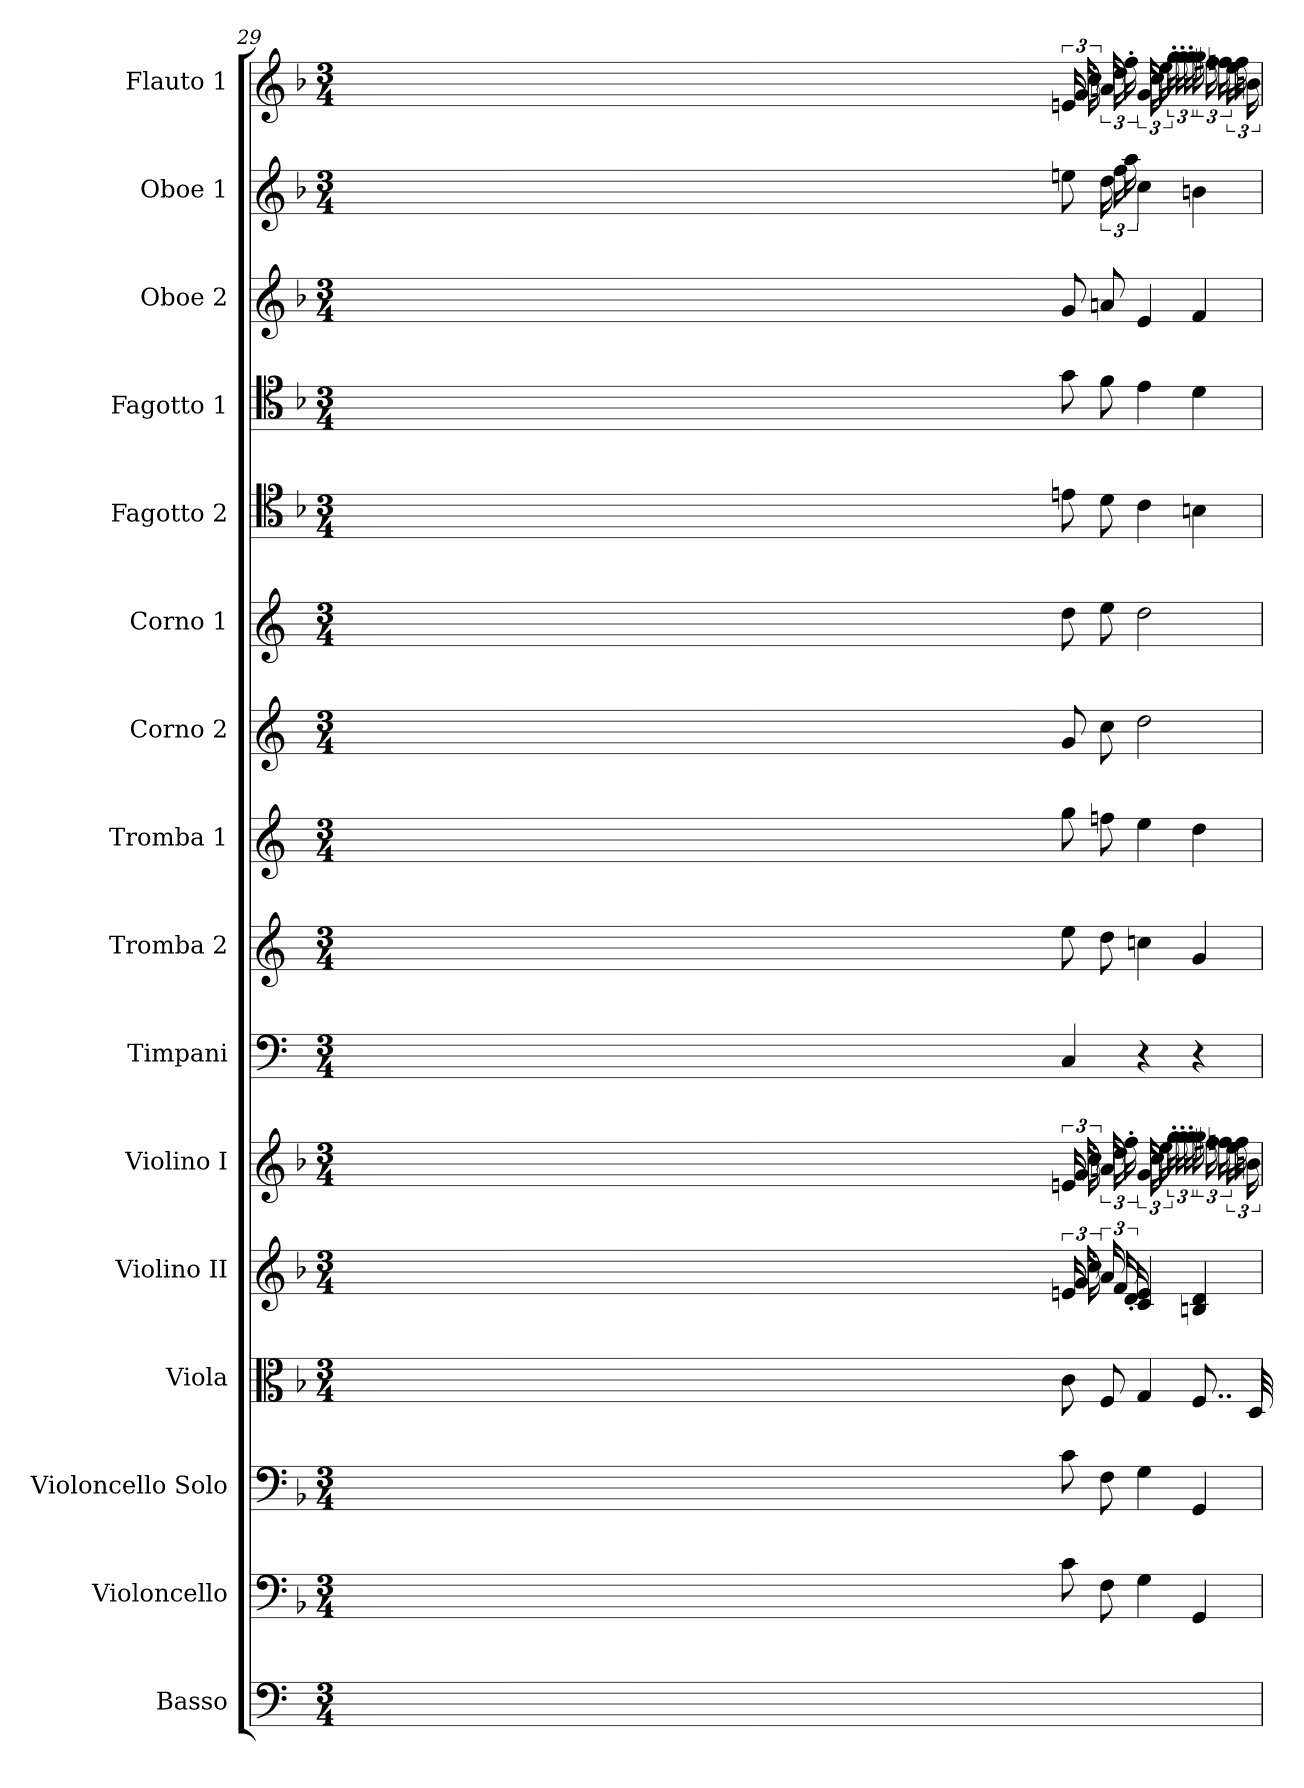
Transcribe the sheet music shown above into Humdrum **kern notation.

**kern	**kern	**kern	**kern	**kern	**kern	**kern	**kern	**kern	**kern	**kern	**kern	**kern	**kern	**kern	**kern
*part16	*part15	*part14	*part13	*part12	*part11	*part10	*part9	*part8	*part7	*part6	*part5	*part4	*part3	*part2	*part1
*staff16	*staff15	*staff14	*staff13	*staff12	*staff11	*staff10	*staff9	*staff8	*staff7	*staff6	*staff5	*staff4	*staff3	*staff2	*staff1
*I"Basso	*I"Violoncello	*I"Violoncello Solo	*I"Viola	*I"Violino II	*I"Violino I	*I"Timpani	*I"Tromba 2	*I"Tromba 1	*I"Corno 2	*I"Corno 1	*I"Fagotto 2	*I"Fagotto 1	*I"Oboe 2	*I"Oboe 1	*I"Flauto 1
*	*I'Vc	*I'Vc	*I'Vla	*I'Vln	*I'Vln	*	*	*	*	*	*	*	*I'Ob	*I'Ob	*I'Fl
*clefF4	*clefF4	*clefF4	*clefC3	*clefG2	*clefG2	*clefF4	*clefG2	*clefG2	*clefG2	*clefG2	*clefC4	*clefC4	*clefG2	*clefG2	*clefG2
*ITrd7c12	*	*	*	*	*	*	*ITrd1c2	*ITrd1c2	*ITrd4c7	*ITrd4c7	*	*	*	*	*
*	*k[b-]	*k[b-]	*k[b-]	*k[b-]	*k[b-]	*	*	*	*	*	*k[b-]	*k[b-]	*k[b-]	*k[b-]	*k[b-]
*M3/4	*M3/4	*M3/4	*M3/4	*M3/4	*M3/4	*M3/4	*M3/4	*M3/4	*M3/4	*M3/4	*M3/4	*M3/4	*M3/4	*M3/4	*M3/4
=29	=29	=29	=29	=29	=29	=29	=29	=29	=29	=29	=29	=29	=29	=29	=29
1ryy	1ryy	1ryy	1ryy	1ryy	1ryy	1ryy	1ryy	1ryy	1ryy	1ryy	1ryy	1ryy	1ryy	1ryy	1ryy
1ryy	1ryy	1ryy	1ryy	1ryy	1ryy	1ryy	1ryy	1ryy	1ryy	1ryy	1ryy	1ryy	1ryy	1ryy	1ryy
1ryy	1ryy	1ryy	1ryy	1ryy	1ryy	1ryy	1ryy	1ryy	1ryy	1ryy	1ryy	1ryy	1ryy	1ryy	1ryy
1ryy	1ryy	1ryy	1ryy	1ryy	1ryy	1ryy	1ryy	1ryy	1ryy	1ryy	1ryy	1ryy	1ryy	1ryy	1ryy
1ryy	1ryy	1ryy	1ryy	1ryy	1ryy	1ryy	1ryy	1ryy	1ryy	1ryy	1ryy	1ryy	1ryy	1ryy	1ryy
1ryy	1ryy	1ryy	1ryy	1ryy	1ryy	1ryy	1ryy	1ryy	1ryy	1ryy	1ryy	1ryy	1ryy	1ryy	1ryy
1ryy	1ryy	1ryy	1ryy	1ryy	1ryy	1ryy	1ryy	1ryy	1ryy	1ryy	1ryy	1ryy	1ryy	1ryy	1ryy
1ryy	1ryy	1ryy	1ryy	1ryy	1ryy	1ryy	1ryy	1ryy	1ryy	1ryy	1ryy	1ryy	1ryy	1ryy	1ryy
1ryy	1ryy	1ryy	1ryy	1ryy	1ryy	1ryy	1ryy	1ryy	1ryy	1ryy	1ryy	1ryy	1ryy	1ryy	1ryy
1ryy	1ryy	1ryy	1ryy	1ryy	1ryy	1ryy	1ryy	1ryy	1ryy	1ryy	1ryy	1ryy	1ryy	1ryy	1ryy
1ryy	1ryy	1ryy	1ryy	1ryy	1ryy	1ryy	1ryy	1ryy	1ryy	1ryy	1ryy	1ryy	1ryy	1ryy	1ryy
1ryy	1ryy	1ryy	1ryy	1ryy	1ryy	1ryy	1ryy	1ryy	1ryy	1ryy	1ryy	1ryy	1ryy	1ryy	1ryy
1ryy	1ryy	1ryy	1ryy	1ryy	1ryy	1ryy	1ryy	1ryy	1ryy	1ryy	1ryy	1ryy	1ryy	1ryy	1ryy
1ryy	1ryy	1ryy	1ryy	1ryy	1ryy	1ryy	1ryy	1ryy	1ryy	1ryy	1ryy	1ryy	1ryy	1ryy	1ryy
1ryy	1ryy	1ryy	1ryy	1ryy	1ryy	1ryy	1ryy	1ryy	1ryy	1ryy	1ryy	1ryy	1ryy	1ryy	1ryy
1ryy	1ryy	1ryy	1ryy	1ryy	1ryy	1ryy	1ryy	1ryy	1ryy	1ryy	1ryy	1ryy	1ryy	1ryy	1ryy
1ryy	1ryy	1ryy	1ryy	1ryy	1ryy	1ryy	1ryy	1ryy	1ryy	1ryy	1ryy	1ryy	1ryy	1ryy	1ryy
1ryy	1ryy	1ryy	1ryy	1ryy	1ryy	1ryy	1ryy	1ryy	1ryy	1ryy	1ryy	1ryy	1ryy	1ryy	1ryy
1ryy	1ryy	1ryy	1ryy	1ryy	1ryy	1ryy	1ryy	1ryy	1ryy	1ryy	1ryy	1ryy	1ryy	1ryy	1ryy
1ryy	1ryy	1ryy	1ryy	1ryy	1ryy	1ryy	1ryy	1ryy	1ryy	1ryy	1ryy	1ryy	1ryy	1ryy	1ryy
1ryy	1ryy	1ryy	1ryy	1ryy	1ryy	1ryy	1ryy	1ryy	1ryy	1ryy	1ryy	1ryy	1ryy	1ryy	1ryy
4ryy	4ryy	4ryy	4ryy	4ryy	4ryy	4ryy	4ryy	4ryy	4ryy	4ryy	4ryy	4ryy	4ryy	4ryy	4ryy
2.ryy	8c	8c	8c	24en	24en	4C	8dd	8ff	8c	8g	8en	8g	8g	8een	24en
.	.	.	.	24g	24g	.	.	.	.	.	.	.	.	.	24g
.	.	.	.	24cc'	24cc'	.	.	.	.	.	.	.	.	.	24cc'
.	8F	8F	8F	24a	24an	.	8cc	8ee-	8f	8a	8d	8f	8an	24dd	24an
.	.	.	.	24f	24dd	.	.	.	.	.	.	.	.	24ff	24dd
.	.	.	.	24d'	24ff'	.	.	.	.	.	.	.	.	24aa	24ff'
.	4G	4G	4G	4c 4e	24g	4r	4b-	4dd	2g	2g	4c	4e	4e	4cc	24g
.	.	.	.	.	24cc	.	.	.	.	.	.	.	.	.	24cc
.	.	.	.	.	24ee	.	.	.	.	.	.	.	.	.	24ee
.	.	.	.	.	24gg'	.	.	.	.	.	.	.	.	.	24gg'
.	.	.	.	.	24gg'	.	.	.	.	.	.	.	.	.	24gg'
.	.	.	.	.	24gg'	.	.	.	.	.	.	.	.	.	24gg'
.	4GG	4GG	8..F	4Bn 4d	24gg	4r	4f	4cc	.	.	4Bn	4d	4f	4bn	24gg
.	.	.	.	.	24ff#X	.	.	.	.	.	.	.	.	.	24ff#X
.	.	.	.	.	24ffn	.	.	.	.	.	.	.	.	.	24ffn
.	.	.	.	.	24ee	.	.	.	.	.	.	.	.	.	24ee
.	.	.	.	.	24ff	.	.	.	.	.	.	.	.	.	24ff
.	.	.	.	.	24bn	.	.	.	.	.	.	.	.	.	24bn
.	.	.	32D	.	.	.	.	.	.	.	.	.	.	.	.
=	=	=	=	=	=	=	=	=	=	=	=	=	=	=	=
*-	*-	*-	*-	*-	*-	*-	*-	*-	*-	*-	*-	*-	*-	*-	*-
